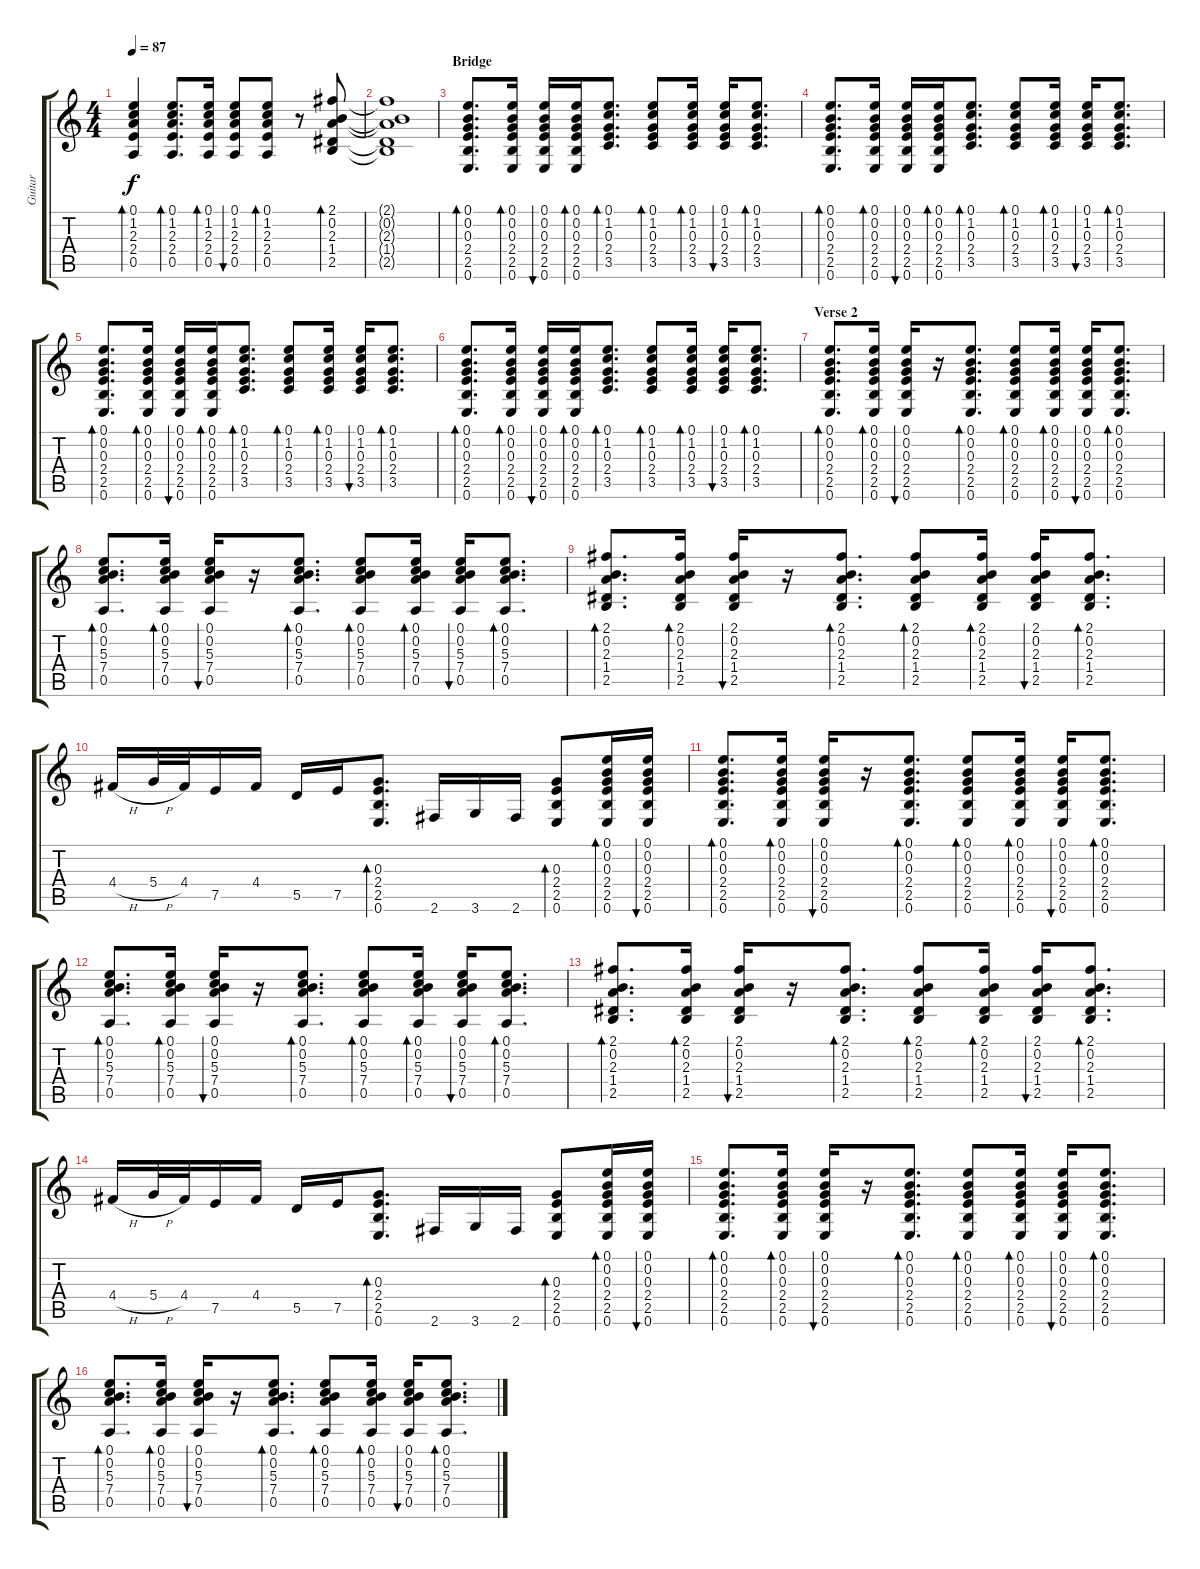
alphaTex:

\track ("Guitar" "Guitar") {instrument acousticguitarnylon}
\staff {score tabs}
\tuning (E4 B3 G3 D3 A2 E2) {hide}
\ts (4 4)
\tempo 87
\clef g2
\ks c
(0.1 1.2 2.3 2.4 0.5).4{bd 60 dy f} (0.1 1.2 2.3 2.4 0.5).8{d bd 60} (0.1 1.2 2.3 2.4 0.5).16{bd 60} (0.1 1.2 2.3 2.4 0.5).8{bu 60} (0.1 1.2 2.3 2.4 0.5).8{bd 60} r.8 (2.1 0.2 2.3 1.4 2.5).8{bd 60} |
(2.1{t} 0.2{t} 2.3{t} 1.4{t} 2.5{t}).1 |
\section ("" "Bridge")
(0.1 0.2 0.3 2.4 2.5 0.6).8{d bd 60} (0.1 0.2 0.3 2.4 2.5 0.6).16{bd 60} (0.1 0.2 0.3 2.4 2.5 0.6).16{bu 60} (0.1 0.2 0.3 2.4 2.5 0.6).16{bd 60} (0.1 1.2 0.3 2.4 3.5).8{d bd 60} (0.1 1.2 0.3 2.4 3.5).8{bd 60} (0.1 1.2 0.3 2.4 3.5).16{bd 60} (0.1 1.2 0.3 2.4 3.5).16{bu 60} (0.1 1.2 0.3 2.4 3.5).8{d bd 60} |
(0.1 0.2 0.3 2.4 2.5 0.6).8{d bd 60} (0.1 0.2 0.3 2.4 2.5 0.6).16{bd 60} (0.1 0.2 0.3 2.4 2.5 0.6).16{bu 60} (0.1 0.2 0.3 2.4 2.5 0.6).16{bd 60} (0.1 1.2 0.3 2.4 3.5).8{d bd 60} (0.1 1.2 0.3 2.4 3.5).8{bd 60} (0.1 1.2 0.3 2.4 3.5).16{bd 60} (0.1 1.2 0.3 2.4 3.5).16{bu 60} (0.1 1.2 0.3 2.4 3.5).8{d bd 60} |
(0.1 0.2 0.3 2.4 2.5 0.6).8{d bd 60} (0.1 0.2 0.3 2.4 2.5 0.6).16{bd 60} (0.1 0.2 0.3 2.4 2.5 0.6).16{bu 60} (0.1 0.2 0.3 2.4 2.5 0.6).16{bd 60} (0.1 1.2 0.3 2.4 3.5).8{d bd 60} (0.1 1.2 0.3 2.4 3.5).8{bd 60} (0.1 1.2 0.3 2.4 3.5).16{bd 60} (0.1 1.2 0.3 2.4 3.5).16{bu 60} (0.1 1.2 0.3 2.4 3.5).8{d bd 60} |
(0.1 0.2 0.3 2.4 2.5 0.6).8{d bd 60} (0.1 0.2 0.3 2.4 2.5 0.6).16{bd 60} (0.1 0.2 0.3 2.4 2.5 0.6).16{bu 60} (0.1 0.2 0.3 2.4 2.5 0.6).16{bd 60} (0.1 1.2 0.3 2.4 3.5).8{d bd 60} (0.1 1.2 0.3 2.4 3.5).8{bd 60} (0.1 1.2 0.3 2.4 3.5).16{bd 60} (0.1 1.2 0.3 2.4 3.5).16{bu 60} (0.1 1.2 0.3 2.4 3.5).8{d bd 60} |
\section ("" "Verse 2")
(0.1 0.2 0.3 2.4 2.5 0.6).8{d bd 60} (0.1 0.2 0.3 2.4 2.5 0.6).16{bd 60} (0.1 0.2 0.3 2.4 2.5 0.6).16{bu 60} r.16 (0.1 0.2 0.3 2.4 2.5 0.6).8{d bd 60} (0.1 0.2 0.3 2.4 2.5 0.6).8{bd 60} (0.1 0.2 0.3 2.4 2.5 0.6).16{bd 60} (0.1 0.2 0.3 2.4 2.5 0.6).16{bu 60} (0.1 0.2 0.3 2.4 2.5 0.6).8{d bd 60} |
(0.1 0.2 5.3 7.4 0.5).8{d bd 60} (0.1 0.2 5.3 7.4 0.5).16{bd 60} (0.1 0.2 5.3 7.4 0.5).16{bu 60} r.16 (0.1 0.2 5.3 7.4 0.5).8{d bd 60} (0.1 0.2 5.3 7.4 0.5).8{bd 60} (0.1 0.2 5.3 7.4 0.5).16{bd 60} (0.1 0.2 5.3 7.4 0.5).16{bu 60} (0.1 0.2 5.3 7.4 0.5).8{d bd 60} |
(2.1 0.2 2.3 1.4 2.5).8{d bd 60} (2.1 0.2 2.3 1.4 2.5).16{bd 60} (2.1 0.2 2.3 1.4 2.5).16{bu 60} r.16 (2.1 0.2 2.3 1.4 2.5).8{d bd 60} (2.1 0.2 2.3 1.4 2.5).8{bd 60} (2.1 0.2 2.3 1.4 2.5).16{bd 60} (2.1 0.2 2.3 1.4 2.5).16{bu 60} (2.1 0.2 2.3 1.4 2.5).8{d bd 60} |
4.4{h}.16 5.4{h}.32 4.4.32 7.5.16 4.4.16 5.5.16 7.5.16 (0.3 2.4 2.5 0.6).8{d bd 60} 2.6.16 3.6.16 2.6.16 (0.3 2.4 2.5 0.6).8{bd 60} (0.1 0.2 0.3 2.4 2.5 0.6).16{bd 60} (0.1 0.2 0.3 2.4 2.5 0.6).16{bu 60} |
(0.1 0.2 0.3 2.4 2.5 0.6).8{d bd 60} (0.1 0.2 0.3 2.4 2.5 0.6).16{bd 60} (0.1 0.2 0.3 2.4 2.5 0.6).16{bu 60} r.16 (0.1 0.2 0.3 2.4 2.5 0.6).8{d bd 60} (0.1 0.2 0.3 2.4 2.5 0.6).8{bd 60} (0.1 0.2 0.3 2.4 2.5 0.6).16{bd 60} (0.1 0.2 0.3 2.4 2.5 0.6).16{bu 60} (0.1 0.2 0.3 2.4 2.5 0.6).8{d bd 60} |
(0.1 0.2 5.3 7.4 0.5).8{d bd 60} (0.1 0.2 5.3 7.4 0.5).16{bd 60} (0.1 0.2 5.3 7.4 0.5).16{bu 60} r.16 (0.1 0.2 5.3 7.4 0.5).8{d bd 60} (0.1 0.2 5.3 7.4 0.5).8{bd 60} (0.1 0.2 5.3 7.4 0.5).16{bd 60} (0.1 0.2 5.3 7.4 0.5).16{bu 60} (0.1 0.2 5.3 7.4 0.5).8{d bd 60} |
(2.1 0.2 2.3 1.4 2.5).8{d bd 60} (2.1 0.2 2.3 1.4 2.5).16{bd 60} (2.1 0.2 2.3 1.4 2.5).16{bu 60} r.16 (2.1 0.2 2.3 1.4 2.5).8{d bd 60} (2.1 0.2 2.3 1.4 2.5).8{bd 60} (2.1 0.2 2.3 1.4 2.5).16{bd 60} (2.1 0.2 2.3 1.4 2.5).16{bu 60} (2.1 0.2 2.3 1.4 2.5).8{d bd 60} |
4.4{h}.16 5.4{h}.32 4.4.32 7.5.16 4.4.16 5.5.16 7.5.16 (0.3 2.4 2.5 0.6).8{d bd 60} 2.6.16 3.6.16 2.6.16 (0.3 2.4 2.5 0.6).8{bd 60} (0.1 0.2 0.3 2.4 2.5 0.6).16{bd 60} (0.1 0.2 0.3 2.4 2.5 0.6).16{bu 60} |
(0.1 0.2 0.3 2.4 2.5 0.6).8{d bd 60} (0.1 0.2 0.3 2.4 2.5 0.6).16{bd 60} (0.1 0.2 0.3 2.4 2.5 0.6).16{bu 60} r.16 (0.1 0.2 0.3 2.4 2.5 0.6).8{d bd 60} (0.1 0.2 0.3 2.4 2.5 0.6).8{bd 60} (0.1 0.2 0.3 2.4 2.5 0.6).16{bd 60} (0.1 0.2 0.3 2.4 2.5 0.6).16{bu 60} (0.1 0.2 0.3 2.4 2.5 0.6).8{d bd 60} |
(0.1 0.2 5.3 7.4 0.5).8{d bd 60} (0.1 0.2 5.3 7.4 0.5).16{bd 60} (0.1 0.2 5.3 7.4 0.5).16{bu 60} r.16 (0.1 0.2 5.3 7.4 0.5).8{d bd 60} (0.1 0.2 5.3 7.4 0.5).8{bd 60} (0.1 0.2 5.3 7.4 0.5).16{bd 60} (0.1 0.2 5.3 7.4 0.5).16{bu 60} (0.1 0.2 5.3 7.4 0.5).8{d bd 60}
